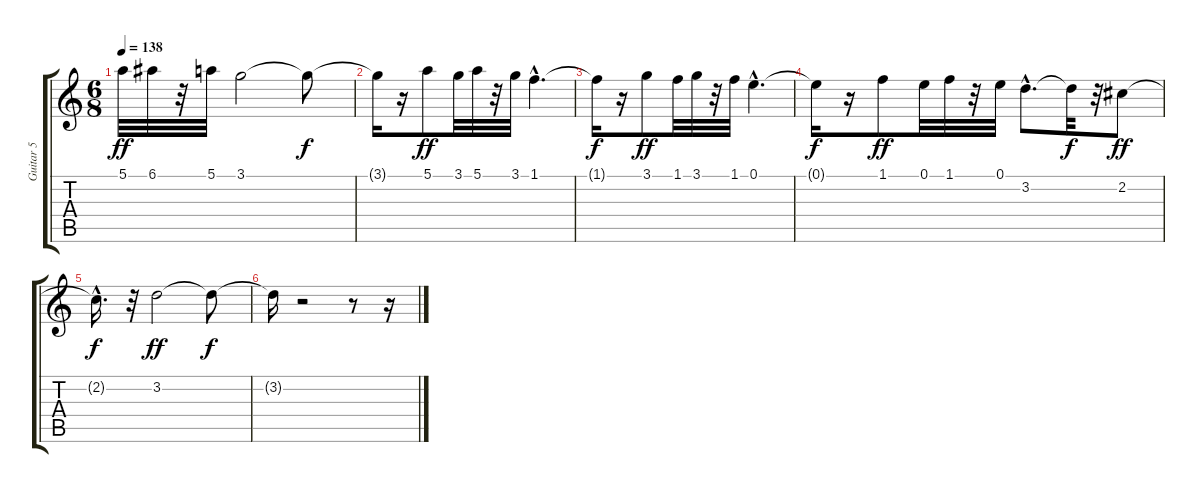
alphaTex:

\track ("Guitar 5" "Guitar 5") {instrument distortionguitar}
\staff {score tabs}
\tuning (E4 B3 G3 D3 A2 E2) {hide}
\ts (6 8)
\tempo 138
\clef g2
\ks c
5.1.32{dy ff} 6.1.32{volume 2} r.32 5.1.32 3.1.2{volume 2} 3.1{t}.8{dy f} |
3.1{t}.16 r.16 5.1.8{dy ff volume 2} 3.1.32 5.1.32 r.32 3.1.32 1.1{hac}.4{d volume 2} |
1.1{t}.16{dy f} r.16 3.1.8{dy ff volume 1} 1.1.32 3.1.32 r.32 1.1.32 0.1{hac}.4{d volume 1} |
0.1{t}.16{dy f} r.16 1.1.8{dy ff volume 1} 0.1.32 1.1.32 r.32 0.1.32 3.2{hac}.8{d volume 1} 3.2{t}.32{dy f} r.32 2.2.8{dy ff volume 1} |
2.2{hac t}.16{d dy f} r.32 3.2.2{dy ff volume 1} 3.2{t}.8{dy f} |
3.2{t}.16 r.2 r.8 r.16
